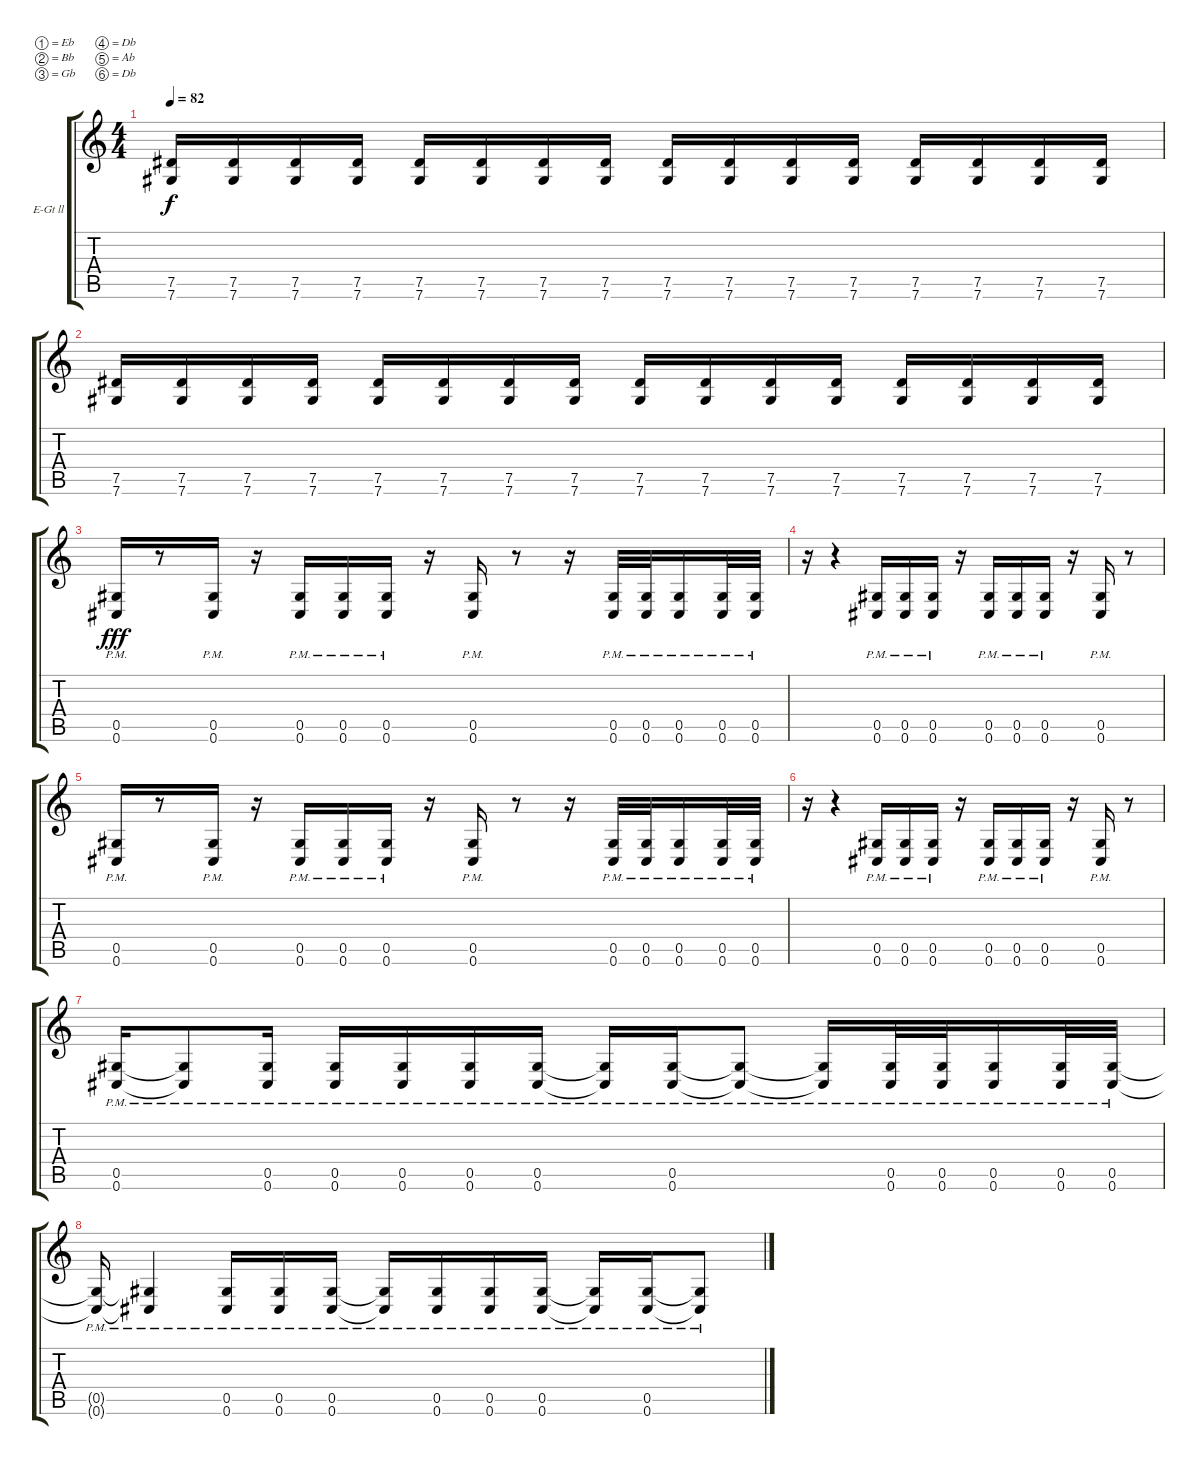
\defaultSystemsLayout 4
\bracketExtendMode groupsimilarinstruments
\firstSystemTrackNameOrientation horizontal
\otherSystemsTrackNameOrientation horizontal
\track ("Guitar ll" "E-Gt ll") {instrument overdrivenguitar}
\staff {score tabs}
\tuning (Eb4 Bb3 Gb3 Db3 Ab2 Db2)
\ts (4 4)
\tempo 82
\clef g2
\ks c
(7.6 7.5).16{dy f} (7.6 7.5).16 (7.6 7.5).16 (7.6 7.5).16 (7.6 7.5).16 (7.6 7.5).16 (7.6 7.5).16 (7.6 7.5).16 (7.6 7.5).16 (7.6 7.5).16 (7.6 7.5).16 (7.6 7.5).16 (7.6 7.5).16 (7.6 7.5).16 (7.6 7.5).16 (7.6 7.5).16 |
(7.6 7.5).16 (7.6 7.5).16 (7.6 7.5).16 (7.6 7.5).16 (7.6 7.5).16 (7.6 7.5).16 (7.6 7.5).16 (7.6 7.5).16 (7.6 7.5).16 (7.6 7.5).16 (7.6 7.5).16 (7.6 7.5).16 (7.6 7.5).16 (7.6 7.5).16 (7.6 7.5).16 (7.6 7.5).16 |
(0.5{pm} 0.6{pm}).16{dy fff} r.8 (0.6{pm} 0.5{pm}).16 r.16 (0.6{pm} 0.5{pm}).16 (0.6{pm} 0.5{pm}).16 (0.6{pm} 0.5{pm}).16 r.16 (0.6{pm} 0.5{pm}).16 r.8 r.16 (0.5{pm} 0.6{pm}).32 (0.6{pm} 0.5{pm}).32 (0.6{pm} 0.5{pm}).16 (0.5{pm} 0.6{pm}).32 (0.5{pm} 0.6{pm}).32 |
r.16 r.4 (0.5{pm} 0.6{pm}).16 (0.6{pm} 0.5{pm}).16 (0.6{pm} 0.5{pm}).16 r.16 (0.5{pm} 0.6{pm}).16 (0.5{pm} 0.6{pm}).16 (0.5{pm} 0.6{pm}).16 r.16 (0.6{pm} 0.5{pm}).16 r.8 |
(0.5{pm} 0.6{pm}).16 r.8 (0.6{pm} 0.5{pm}).16 r.16 (0.6{pm} 0.5{pm}).16 (0.6{pm} 0.5{pm}).16 (0.6{pm} 0.5{pm}).16 r.16 (0.6{pm} 0.5{pm}).16 r.8 r.16 (0.5{pm} 0.6{pm}).32 (0.6{pm} 0.5{pm}).32 (0.6{pm} 0.5{pm}).16 (0.5{pm} 0.6{pm}).32 (0.5{pm} 0.6{pm}).32 |
r.16 r.4 (0.5{pm} 0.6{pm}).16 (0.6{pm} 0.5{pm}).16 (0.6{pm} 0.5{pm}).16 r.16 (0.5{pm} 0.6{pm}).16 (0.5{pm} 0.6{pm}).16 (0.5{pm} 0.6{pm}).16 r.16 (0.6{pm} 0.5{pm}).16 r.8 |
(0.5{pm} 0.6{pm}).16 (0.5{pm t} 0.6{pm t}).8 (0.6{pm} 0.5{pm}).16 (0.5{pm} 0.6{pm}).16 (0.6{pm} 0.5{pm}).16 (0.6{pm} 0.5{pm}).16 (0.6{pm} 0.5{pm}).16 (0.6{pm t} 0.5{pm t}).16 (0.6{pm} 0.5{pm}).16 (0.5{pm t} 0.6{pm t}).8 (0.5{pm t} 0.6{pm t}).16 (0.5{pm} 0.6{pm}).32 (0.6{pm} 0.5{pm}).32 (0.6{pm} 0.5{pm}).16 (0.5{pm} 0.6{pm}).32 (0.5{pm} 0.6{pm}).32 |
(0.6{pm t} 0.5{pm t}).16 (0.6{pm t} 0.5{pm t}).4 (0.5{pm} 0.6{pm}).16 (0.6{pm} 0.5{pm}).16 (0.6{pm} 0.5{pm}).16 (0.5{pm t} 0.6{pm t}).16 (0.5{pm} 0.6{pm}).16 (0.5{pm} 0.6{pm}).16 (0.5{pm} 0.6{pm}).16 (0.6{pm t} 0.5{pm t}).16 (0.6{pm} 0.5{pm}).16 (0.5{pm t} 0.6{pm t}).8
